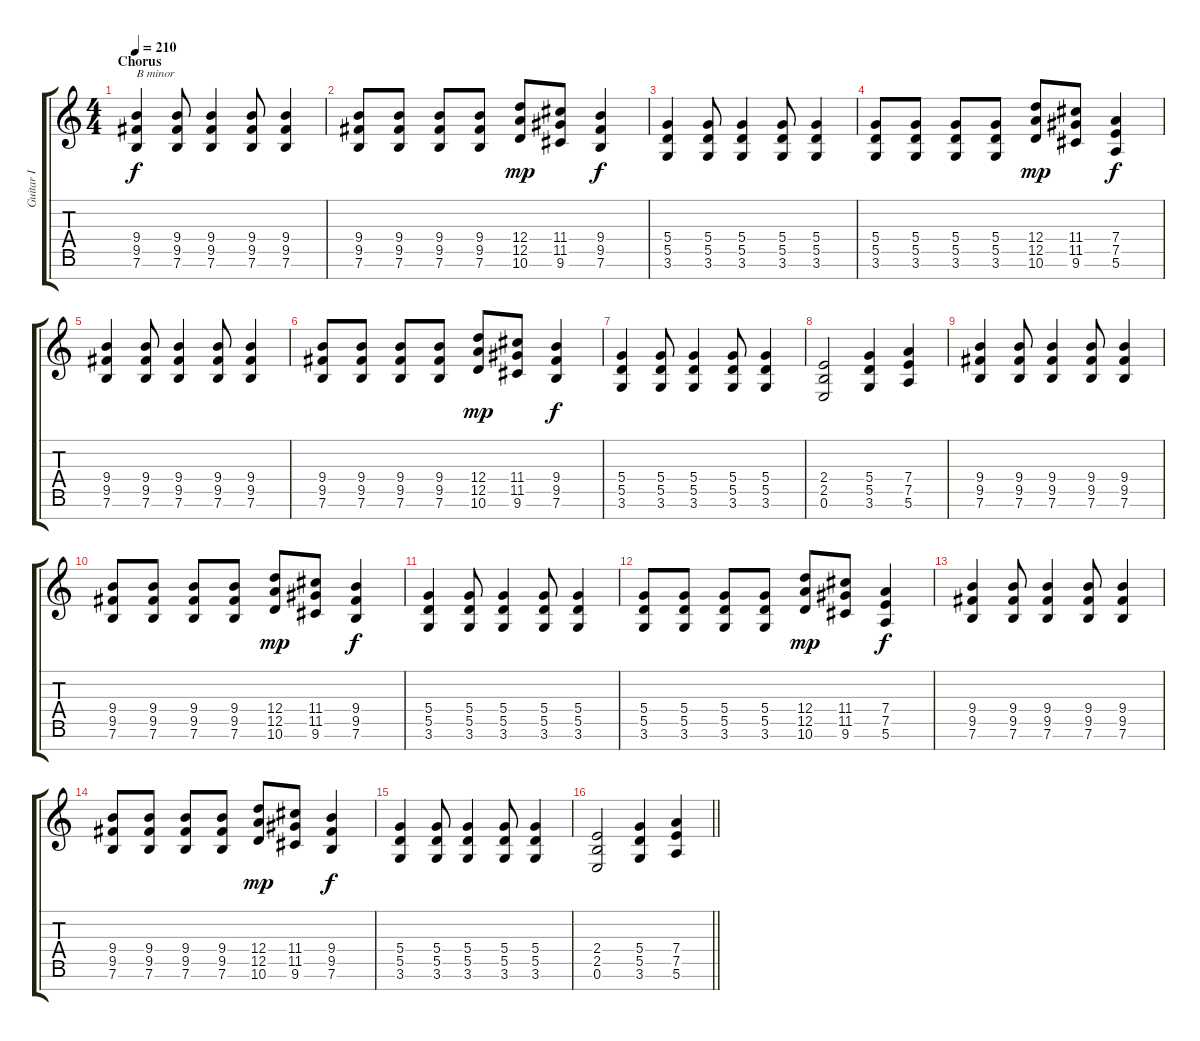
\track ("Guitar I" "Guitar I") {instrument distortionguitar}
\staff {score tabs}
\tuning (E4 B3 G3 D3 A2 E2 B1) {hide}
\ts (4 4)
\section ("" "Chorus")
\tempo 210
\clef g2
\ks c
(9.4 9.5 7.6).4{txt "B minor" dy f} (9.4 9.5 7.6).8 (9.4 9.5 7.6).4 (9.4 9.5 7.6).8 (9.4 9.5 7.6).4 |
(9.4 9.5 7.6).8 (9.4 9.5 7.6).8 (9.4 9.5 7.6).8 (9.4 9.5 7.6).8 (12.4 12.5 10.6).8{dy mp} (11.4 11.5 9.6).8 (9.4 9.5 7.6).4{dy f} |
(5.4 5.5 3.6).4 (5.4 5.5 3.6).8 (5.4 5.5 3.6).4 (5.4 5.5 3.6).8 (5.4 5.5 3.6).4 |
(5.4 5.5 3.6).8 (5.4 5.5 3.6).8 (5.4 5.5 3.6).8 (5.4 5.5 3.6).8 (12.4 12.5 10.6).8{dy mp} (11.4 11.5 9.6).8 (7.4 7.5 5.6).4{dy f} |
(9.4 9.5 7.6).4 (9.4 9.5 7.6).8 (9.4 9.5 7.6).4 (9.4 9.5 7.6).8 (9.4 9.5 7.6).4 |
(9.4 9.5 7.6).8 (9.4 9.5 7.6).8 (9.4 9.5 7.6).8 (9.4 9.5 7.6).8 (12.4 12.5 10.6).8{dy mp} (11.4 11.5 9.6).8 (9.4 9.5 7.6).4{dy f} |
(5.4 5.5 3.6).4 (5.4 5.5 3.6).8 (5.4 5.5 3.6).4 (5.4 5.5 3.6).8 (5.4 5.5 3.6).4 |
(2.4 2.5 0.6).2 (5.4 5.5 3.6).4 (7.4 7.5 5.6).4 |
(9.4 9.5 7.6).4 (9.4 9.5 7.6).8 (9.4 9.5 7.6).4 (9.4 9.5 7.6).8 (9.4 9.5 7.6).4 |
(9.4 9.5 7.6).8 (9.4 9.5 7.6).8 (9.4 9.5 7.6).8 (9.4 9.5 7.6).8 (12.4 12.5 10.6).8{dy mp} (11.4 11.5 9.6).8 (9.4 9.5 7.6).4{dy f} |
(5.4 5.5 3.6).4 (5.4 5.5 3.6).8 (5.4 5.5 3.6).4 (5.4 5.5 3.6).8 (5.4 5.5 3.6).4 |
(5.4 5.5 3.6).8 (5.4 5.5 3.6).8 (5.4 5.5 3.6).8 (5.4 5.5 3.6).8 (12.4 12.5 10.6).8{dy mp} (11.4 11.5 9.6).8 (7.4 7.5 5.6).4{dy f} |
(9.4 9.5 7.6).4 (9.4 9.5 7.6).8 (9.4 9.5 7.6).4 (9.4 9.5 7.6).8 (9.4 9.5 7.6).4 |
(9.4 9.5 7.6).8 (9.4 9.5 7.6).8 (9.4 9.5 7.6).8 (9.4 9.5 7.6).8 (12.4 12.5 10.6).8{dy mp} (11.4 11.5 9.6).8 (9.4 9.5 7.6).4{dy f} |
(5.4 5.5 3.6).4 (5.4 5.5 3.6).8 (5.4 5.5 3.6).4 (5.4 5.5 3.6).8 (5.4 5.5 3.6).4 |
\barLineRight lightlight
(2.4 2.5 0.6).2 (5.4 5.5 3.6).4 (7.4 7.5 5.6).4
